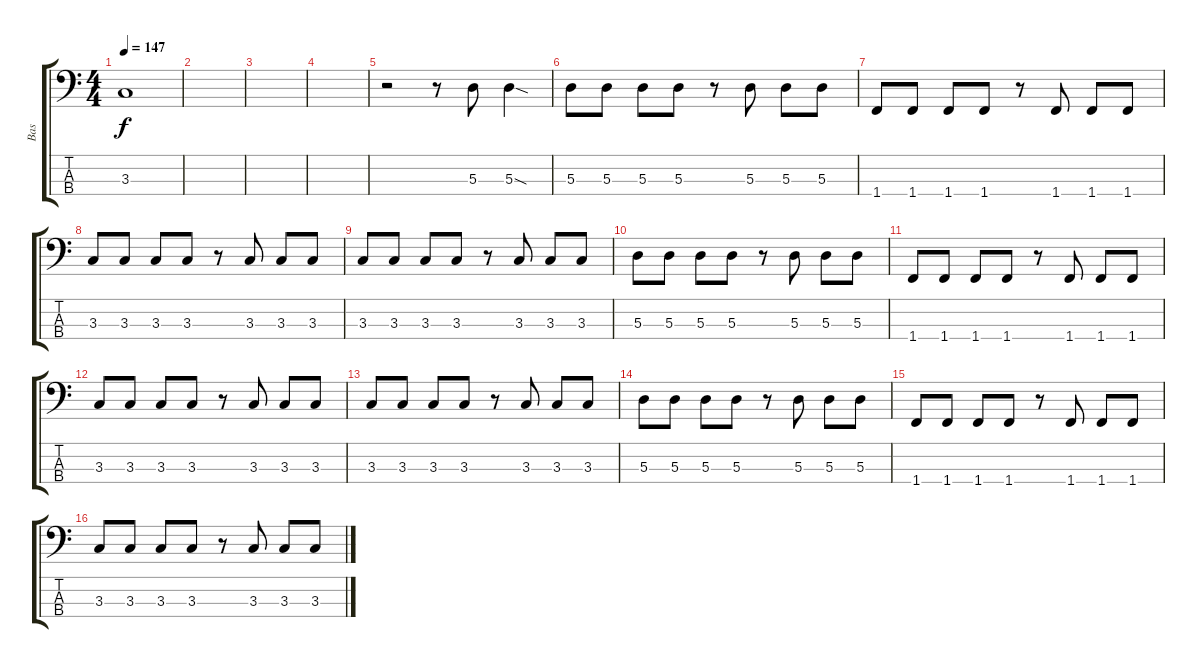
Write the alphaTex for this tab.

\track ("Bas" "Bas") {instrument electricbasspick}
\staff {score tabs}
\tuning (G2 D2 A1 E1) {hide}
\ts (4 4)
\tempo 147
\clef f4
\ks c
3.3{t}.1{dy f} |
|
|
|
r.2 r.8 5.3.8 5.3{sod}.4 |
5.3.8 5.3.8 5.3.8 5.3.8 r.8 5.3.8 5.3.8 5.3.8 |
1.4.8 1.4.8 1.4.8 1.4.8 r.8 1.4.8 1.4.8 1.4.8 |
3.3.8 3.3.8 3.3.8 3.3.8 r.8 3.3.8 3.3.8 3.3.8 |
3.3.8 3.3.8 3.3.8 3.3.8 r.8 3.3.8 3.3.8 3.3.8 |
5.3.8 5.3.8 5.3.8 5.3.8 r.8 5.3.8 5.3.8 5.3.8 |
1.4.8 1.4.8 1.4.8 1.4.8 r.8 1.4.8 1.4.8 1.4.8 |
3.3.8 3.3.8 3.3.8 3.3.8 r.8 3.3.8 3.3.8 3.3.8 |
3.3.8 3.3.8 3.3.8 3.3.8 r.8 3.3.8 3.3.8 3.3.8 |
5.3.8 5.3.8 5.3.8 5.3.8 r.8 5.3.8 5.3.8 5.3.8 |
1.4.8 1.4.8 1.4.8 1.4.8 r.8 1.4.8 1.4.8 1.4.8 |
3.3.8 3.3.8 3.3.8 3.3.8 r.8 3.3.8 3.3.8 3.3.8
